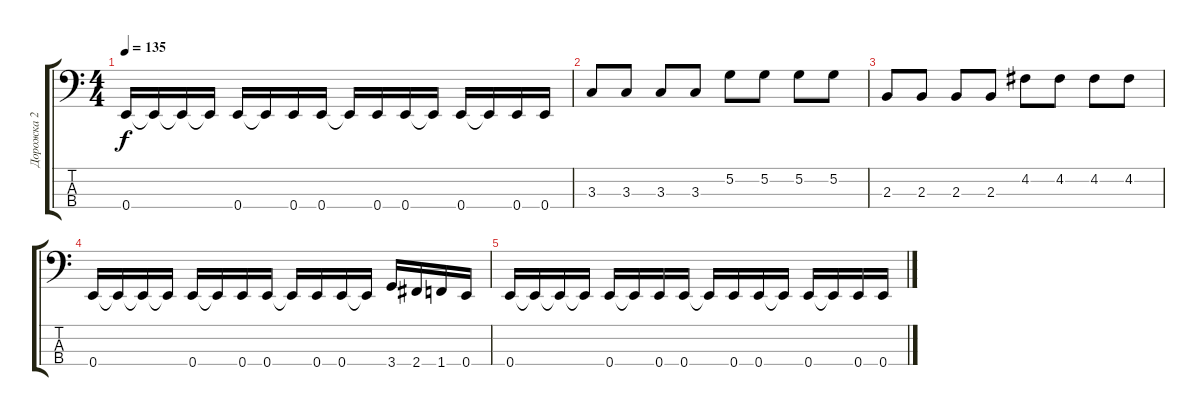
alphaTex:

\track ("Дорожка 2" "Дорожка 2") {instrument slapbass2}
\staff {score tabs}
\tuning (G2 D2 A1 E1) {hide}
\ts (4 4)
\tempo 135
\clef f4
\ks c
0.4.16{dy f} 0.4{t}.16 0.4{t}.16 0.4{t}.16 0.4.16 0.4{t}.16 0.4.16 0.4.16 0.4{t}.16 0.4.16 0.4.16 0.4{t}.16 0.4.16 0.4{t}.16 0.4.16 0.4.16 |
3.3.8 3.3.8 3.3.8 3.3.8 5.2.8 5.2.8 5.2.8 5.2.8 |
2.3.8 2.3.8 2.3.8 2.3.8 4.2.8 4.2.8 4.2.8 4.2.8 |
0.4.16 0.4{t}.16 0.4{t}.16 0.4{t}.16 0.4.16 0.4{t}.16 0.4.16 0.4.16 0.4{t}.16 0.4.16 0.4.16 0.4{t}.16 3.4.16 2.4.16 1.4.16 0.4.16 |
0.4.16 0.4{t}.16 0.4{t}.16 0.4{t}.16 0.4.16 0.4{t}.16 0.4.16 0.4.16 0.4{t}.16 0.4.16 0.4.16 0.4{t}.16 0.4.16 0.4{t}.16 0.4.16 0.4.16
